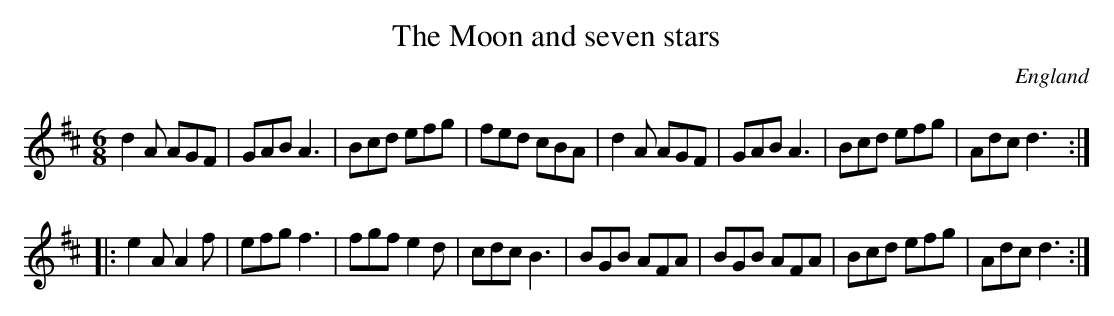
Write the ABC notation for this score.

X:1
T:Moon and seven stars, The
O:England
M:6/8
K:D
d2A AGF | GAB A3 | Bcd efg | fed cBA |\
d2A AGF | GAB A3 | Bcd efg | Adc d3 :|*
 |:e2A A2f | efg f3 | fgf e2d | cdc B3 |\
BGB AFA | BGB AFA | Bcd efg | Adc d3:|**
